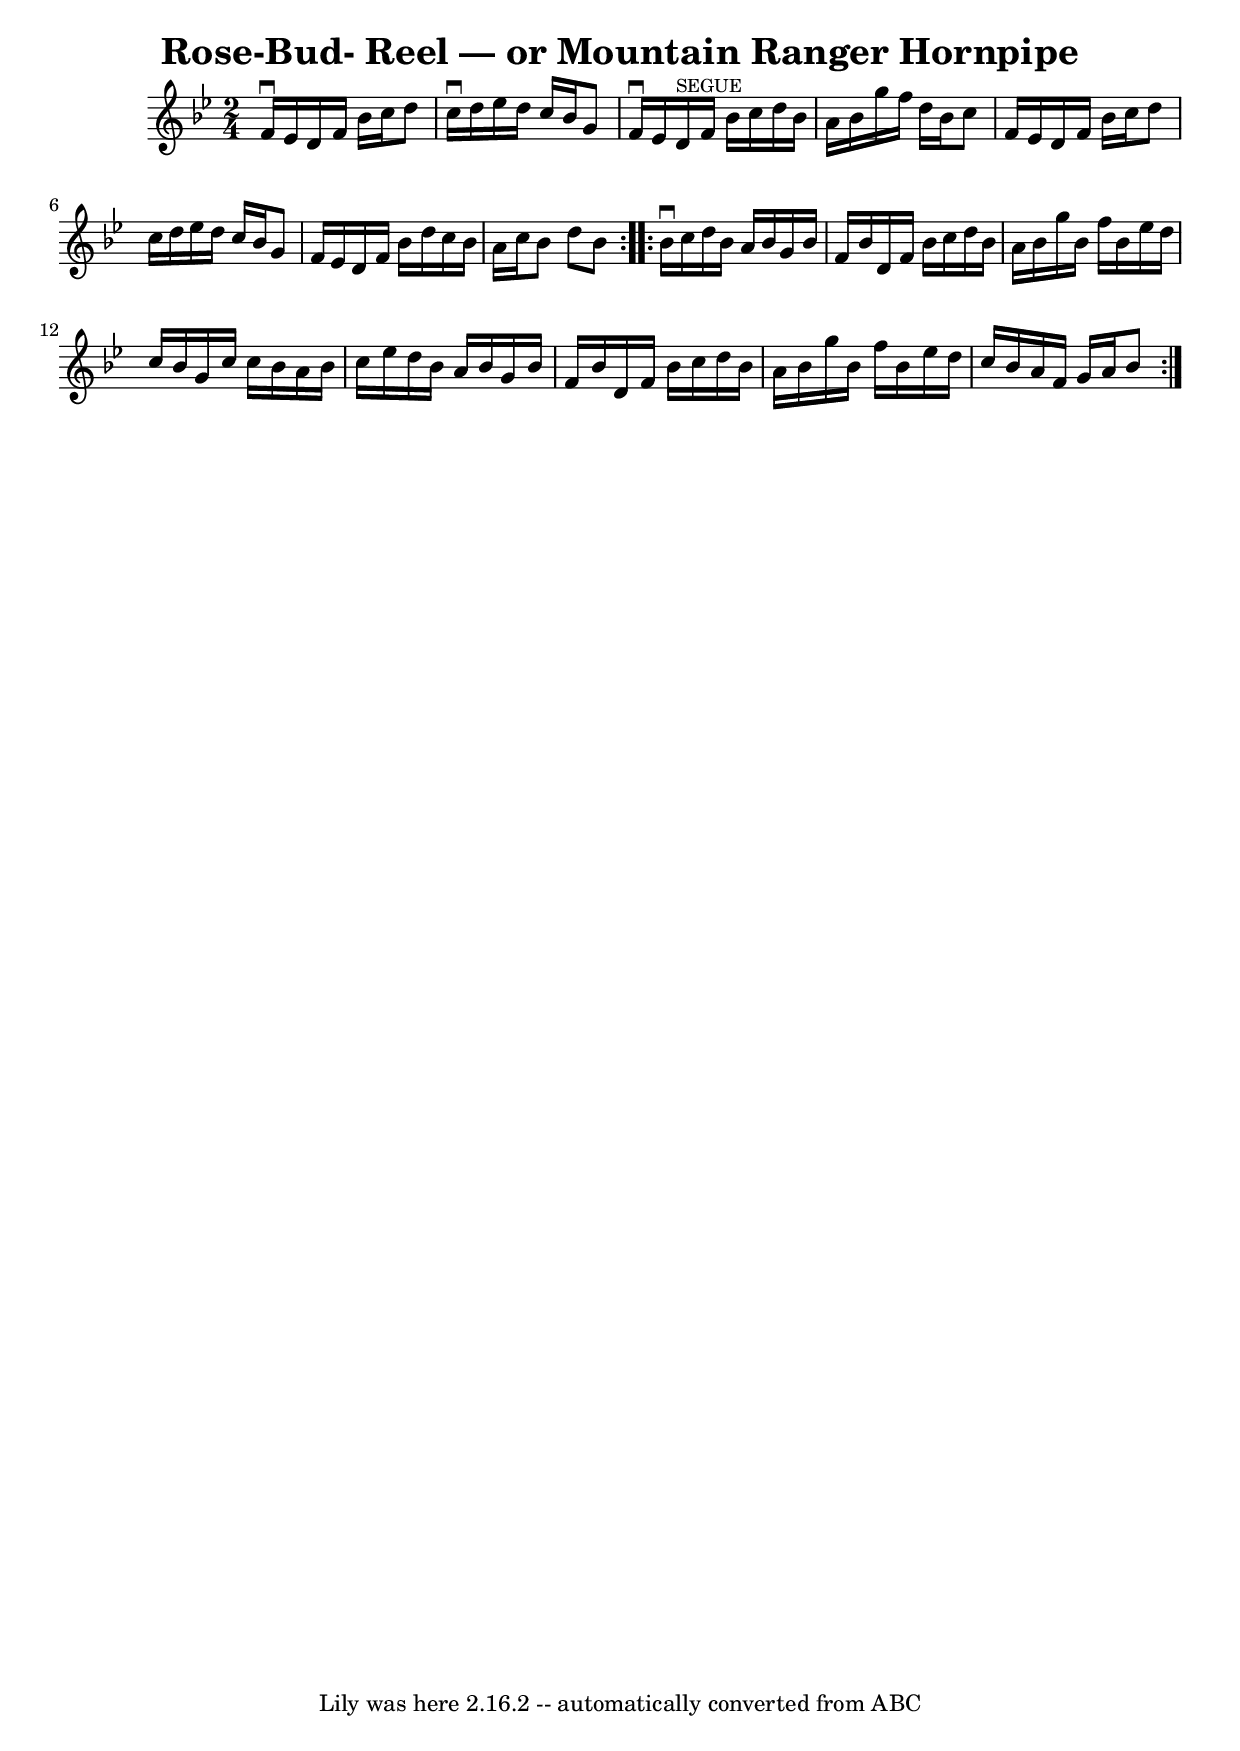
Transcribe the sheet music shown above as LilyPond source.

\version "2.16.2"
\include "Mammoth.ily"
\header {
  %% book = "Ryan's Mammoth Collection"
  crossRefNumber = "1"
  footnotes = ""
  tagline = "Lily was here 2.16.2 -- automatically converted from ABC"
  title = "Rose-Bud- Reel — or Mountain Ranger Hornpipe"

}
voicedefault =  {



  \repeat volta 2 {

    \time 2/4 
    \key bes \major f'16^\downbow ees'16  |
    d'16 f'16    
    bes'16 c''16 d''8 c''16^\downbow d''16  |
    ees''16 d''16 
    c''16 bes'16 g'8 f'16^\downbow ees'16    |
    d'16^\segue f'16 bes'16 c''16 d''16 bes'16 a'16 bes'16   |
    g''16 f''16 d''16 bes'16 c''8 f'16 ees'16   |
    d'16 f'16 bes'16 c''16 d''8 c''16 d''16   |
    ees''16 d''16 c''16 bes'16 g'8 f'16 ees'16   |
    d'16 f'16 bes'16 d''16 c''16 bes'16 a'16 c''16   |
    bes'8 d''8 bes'8  
  } 
  \repeat volta 2 {
    bes'16^\downbow   
    c''16  |
    d''16 bes'16 a'16 bes'16 g'16 bes'16 f'16   
    bes'16  |
    d'16 f'16 bes'16 c''16 d''16 bes'16 a'16  
    bes'16  |
    g''16 bes'16 f''16 bes'16 ees''16 d''16    
    c''16 bes'16  |
    g'16 c''16 c''16 bes'16 a'16 bes'16  
    c''16 ees''16  |
    d''16 bes'16 a'16 bes'16 g'16    
    bes'16 f'16 bes'16  |
    d'16 f'16 bes'16 c''16 d''16   
    bes'16 a'16 bes'16  |
    g''16 bes'16 f''16 bes'16    
    ees''16 d''16 c''16 bes'16  |
    a'16 f'16 g'16 a'16    
    bes'8  
  }   

}

\score{
  <<

    \context Staff="default"
    {
      \voicedefault 
      
    }

  >>
  \layout {
    
  }
  \midi {
  }

}
